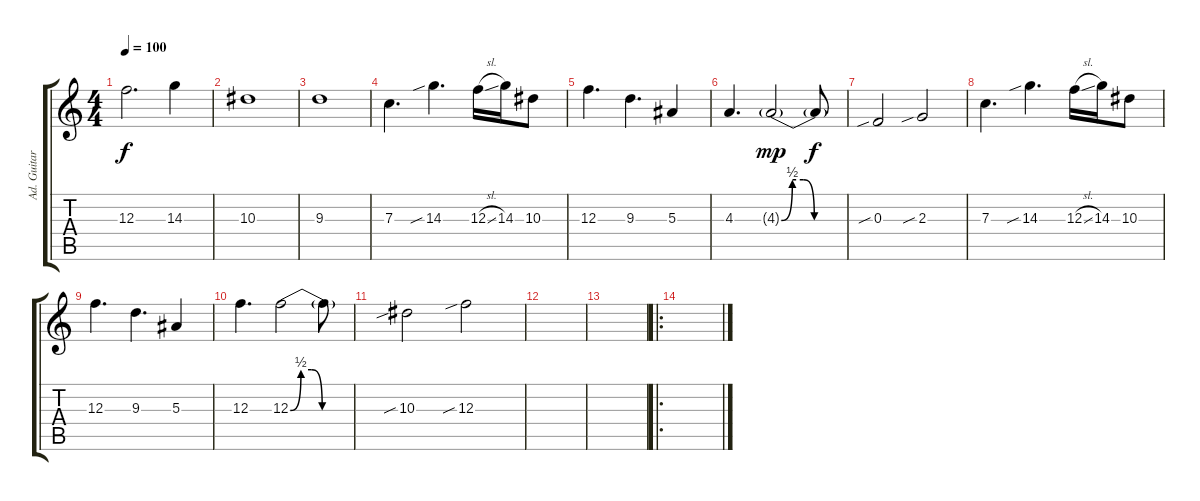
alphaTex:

\track ("Ad. Guitar" "Ad. Guitar") {instrument overdrivenguitar}
\staff {score tabs}
\tuning (D4 A3 F3 C3 G2 C2) {hide}
\ts (4 4)
\tempo 100
\clef g2
\ks c
12.3.2{d dy f} 14.3.4 |
10.3.1 |
9.3.1 |
7.3.4{d} 14.3{sib}.4{d} 12.3{sl}.16 14.3.16 10.3.8 |
12.3.4{d} 9.3.4{d} 5.3.4 |
4.3.4{d} 4.3{be (custom 0 0 10 2 20 2 30 0 60 0) g}.2{dy mp} 4.3{t}.8{dy f} |
0.3{sib}.2 2.3{sib}.2 |
7.3.4{d} 14.3{sib}.4{d} 12.3{sl}.16 14.3.16 10.3.8 |
12.3.4{d} 9.3.4{d} 5.3.4 |
12.3.4{d} 12.3{be (custom 0 0 10 2 20 2 30 0 60 0)}.2 12.3{t}.8 |
10.3{sib}.2 12.3{sib}.2 |
|
|
\ro
